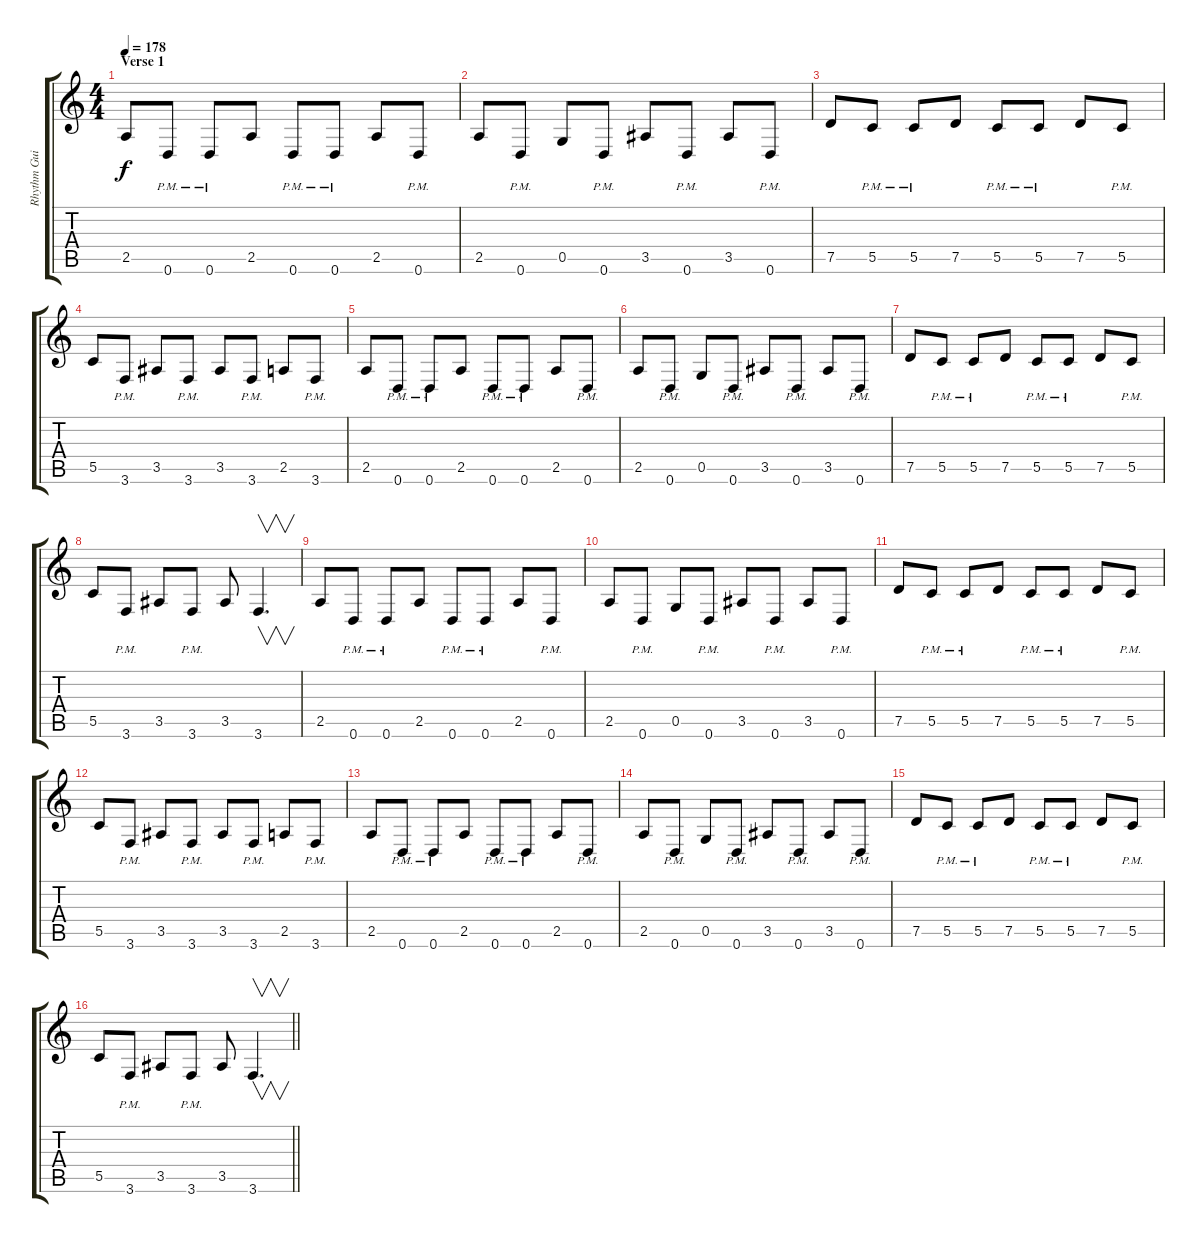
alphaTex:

\track ("Rhythm Guitar" "Rhythm Gui") {instrument distortionguitar}
\staff {score tabs}
\tuning (D4 A3 F3 C3 G2 D2) {hide}
\ts (4 4)
\section ("" "Verse 1")
\tempo 178
\clef g2
\ks c
2.5.8{dy f} 0.6{pm}.8 0.6{pm}.8 2.5.8 0.6{pm}.8 0.6{pm}.8 2.5.8 0.6{pm}.8 |
2.5.8 0.6{pm}.8 0.5.8 0.6{pm}.8 3.5.8 0.6{pm}.8 3.5.8 0.6{pm}.8 |
7.5.8 5.5{pm}.8 5.5{pm}.8 7.5.8 5.5{pm}.8 5.5{pm}.8 7.5.8 5.5{pm}.8 |
5.5.8 3.6{pm}.8 3.5.8 3.6{pm}.8 3.5.8 3.6{pm}.8 2.5.8 3.6{pm}.8 |
2.5.8 0.6{pm}.8 0.6{pm}.8 2.5.8 0.6{pm}.8 0.6{pm}.8 2.5.8 0.6{pm}.8 |
2.5.8 0.6{pm}.8 0.5.8 0.6{pm}.8 3.5.8 0.6{pm}.8 3.5.8 0.6{pm}.8 |
7.5.8 5.5{pm}.8 5.5{pm}.8 7.5.8 5.5{pm}.8 5.5{pm}.8 7.5.8 5.5{pm}.8 |
5.5.8 3.6{pm}.8 3.5.8 3.6{pm}.8 3.5.8 3.6.4{v d} |
2.5.8 0.6{pm}.8 0.6{pm}.8 2.5.8 0.6{pm}.8 0.6{pm}.8 2.5.8 0.6{pm}.8 |
2.5.8 0.6{pm}.8 0.5.8 0.6{pm}.8 3.5.8 0.6{pm}.8 3.5.8 0.6{pm}.8 |
7.5.8 5.5{pm}.8 5.5{pm}.8 7.5.8 5.5{pm}.8 5.5{pm}.8 7.5.8 5.5{pm}.8 |
5.5.8 3.6{pm}.8 3.5.8 3.6{pm}.8 3.5.8 3.6{pm}.8 2.5.8 3.6{pm}.8 |
2.5.8 0.6{pm}.8 0.6{pm}.8 2.5.8 0.6{pm}.8 0.6{pm}.8 2.5.8 0.6{pm}.8 |
2.5.8 0.6{pm}.8 0.5.8 0.6{pm}.8 3.5.8 0.6{pm}.8 3.5.8 0.6{pm}.8 |
7.5.8 5.5{pm}.8 5.5{pm}.8 7.5.8 5.5{pm}.8 5.5{pm}.8 7.5.8 5.5{pm}.8 |
\barLineRight lightlight
5.5.8 3.6{pm}.8 3.5.8 3.6{pm}.8 3.5.8 3.6.4{v d}
